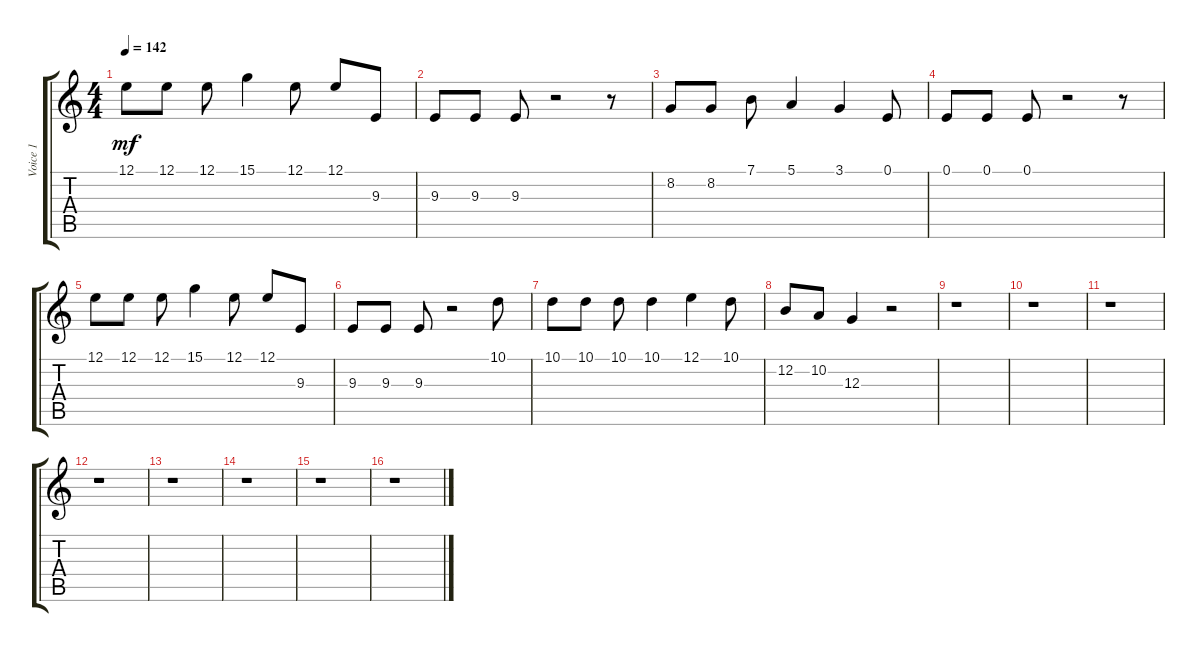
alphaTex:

\track ("Voice 1" "Voice 1") {instrument lead2sawtooth}
\staff {score tabs}
\tuning (E4 B3 G3 D3 A2 E2) {hide}
\ts (4 4)
\tempo 142
\clef g2
\ks c
12.1.8{dy mf} 12.1.8 12.1.8 15.1.4 12.1.8 12.1.8 9.3.8 |
9.3.8 9.3.8 9.3.8 r.2 r.8 |
8.2.8 8.2.8 7.1.8 5.1.4 3.1.4 0.1.8 |
0.1.8 0.1.8 0.1.8 r.2 r.8 |
12.1.8 12.1.8 12.1.8 15.1.4 12.1.8 12.1.8 9.3.8 |
9.3.8 9.3.8 9.3.8 r.2 10.1.8 |
10.1.8 10.1.8 10.1.8 10.1.4 12.1.4 10.1.8 |
12.2.8 10.2.8 12.3.4 r.2 |
r.1 |
r.1 |
r.1 |
r.1 |
r.1 |
r.1 |
r.1 |
r.1
